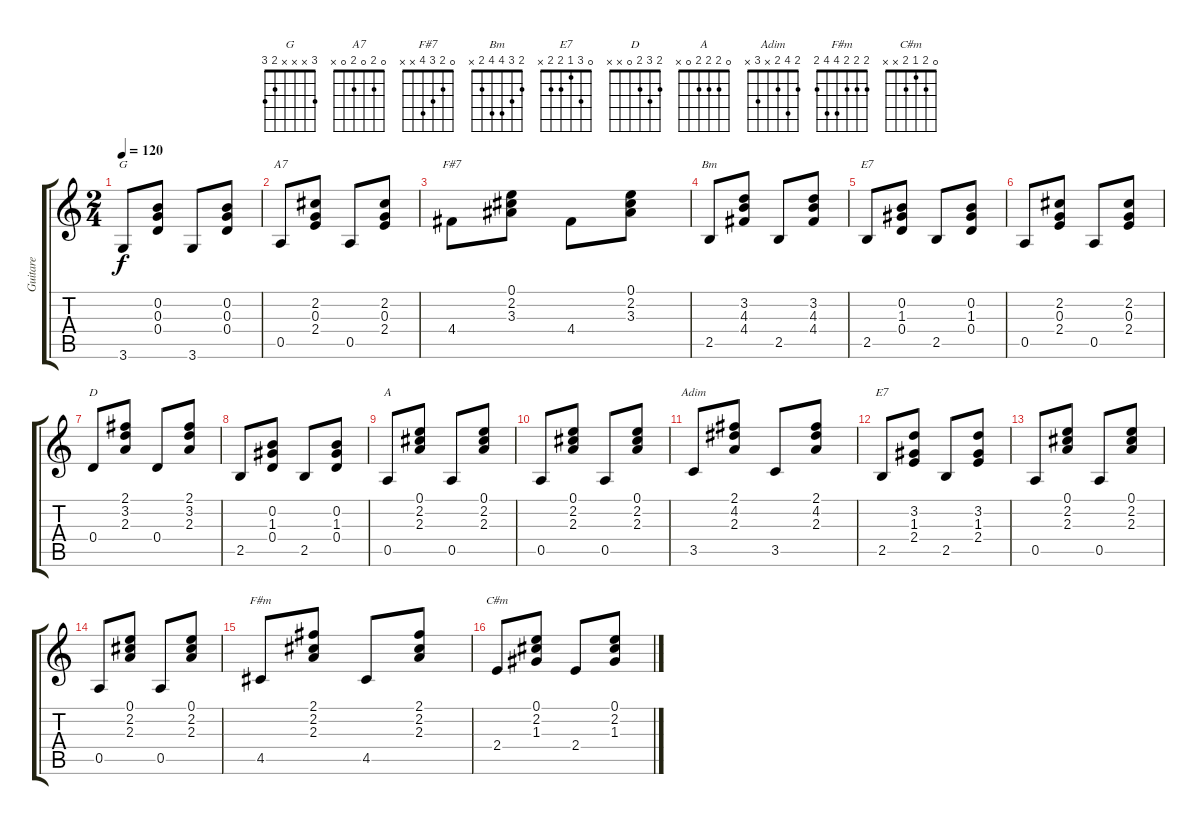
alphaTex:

\track ("Guitare" "Guitare") {instrument acousticguitarnylon}
\staff {score tabs}
\tuning (E4 B3 G3 D3 A2 E2) {hide}
\chord ("G" 3 x x x 2 3)
\chord ("A7" 0 2 0 2 0 x)
\chord ("F#7" 0 2 3 4 x x)
\chord ("Bm" 2 3 4 4 2 x)
\chord ("E7" 0 0 1 0 2 x)
\chord ("D" 2 3 2 0 x x)
\chord ("A" 0 2 2 2 0 x)
\chord ("Adim" 2 4 2 x 3 x)
\chord ("E7" 0 3 1 2 2 x)
\chord ("F#m" 2 2 2 4 4 2)
\chord ("C#m" 0 2 1 2 x x)
\ts (2 4)
\tempo 120
\clef g2
\ks c
3.6.8{ch "G" dy f} (0.2 0.3 0.4).8 3.6.8 (0.2 0.3 0.4).8 |
0.5.8{ch "A7"} (2.2 0.3 2.4).8 0.5.8 (2.2 0.3 2.4).8 |
4.4.8{ch "F#7"} (0.1 2.2 3.3).8 4.4.8 (0.1 2.2 3.3).8 |
2.5.8{ch "Bm"} (3.2 4.3 4.4).8 2.5.8 (3.2 4.3 4.4).8 |
2.5.8{ch "E7"} (0.2 1.3 0.4).8 2.5.8 (0.2 1.3 0.4).8 |
0.5.8 (2.2 0.3 2.4).8 0.5.8 (2.2 0.3 2.4).8 |
0.4.8{ch "D"} (2.1 3.2 2.3).8 0.4.8 (2.1 3.2 2.3).8 |
2.5.8 (0.2 1.3 0.4).8 2.5.8 (0.2 1.3 0.4).8 |
0.5.8{ch "A"} (0.1 2.2 2.3).8 0.5.8 (0.1 2.2 2.3).8 |
0.5.8 (0.1 2.2 2.3).8 0.5.8 (0.1 2.2 2.3).8 |
3.5.8{ch "Adim"} (2.1 4.2 2.3).8 3.5.8 (2.1 4.2 2.3).8 |
2.5.8{ch "E7"} (3.2 1.3 2.4).8 2.5.8 (3.2 1.3 2.4).8 |
0.5.8 (0.1 2.2 2.3).8 0.5.8 (0.1 2.2 2.3).8 |
0.5.8 (0.1 2.2 2.3).8 0.5.8 (0.1 2.2 2.3).8 |
4.5.8{ch "F#m"} (2.1 2.2 2.3).8 4.5.8 (2.1 2.2 2.3).8 |
2.4.8{ch "C#m"} (0.1 2.2 1.3).8 2.4.8 (0.1 2.2 1.3).8
